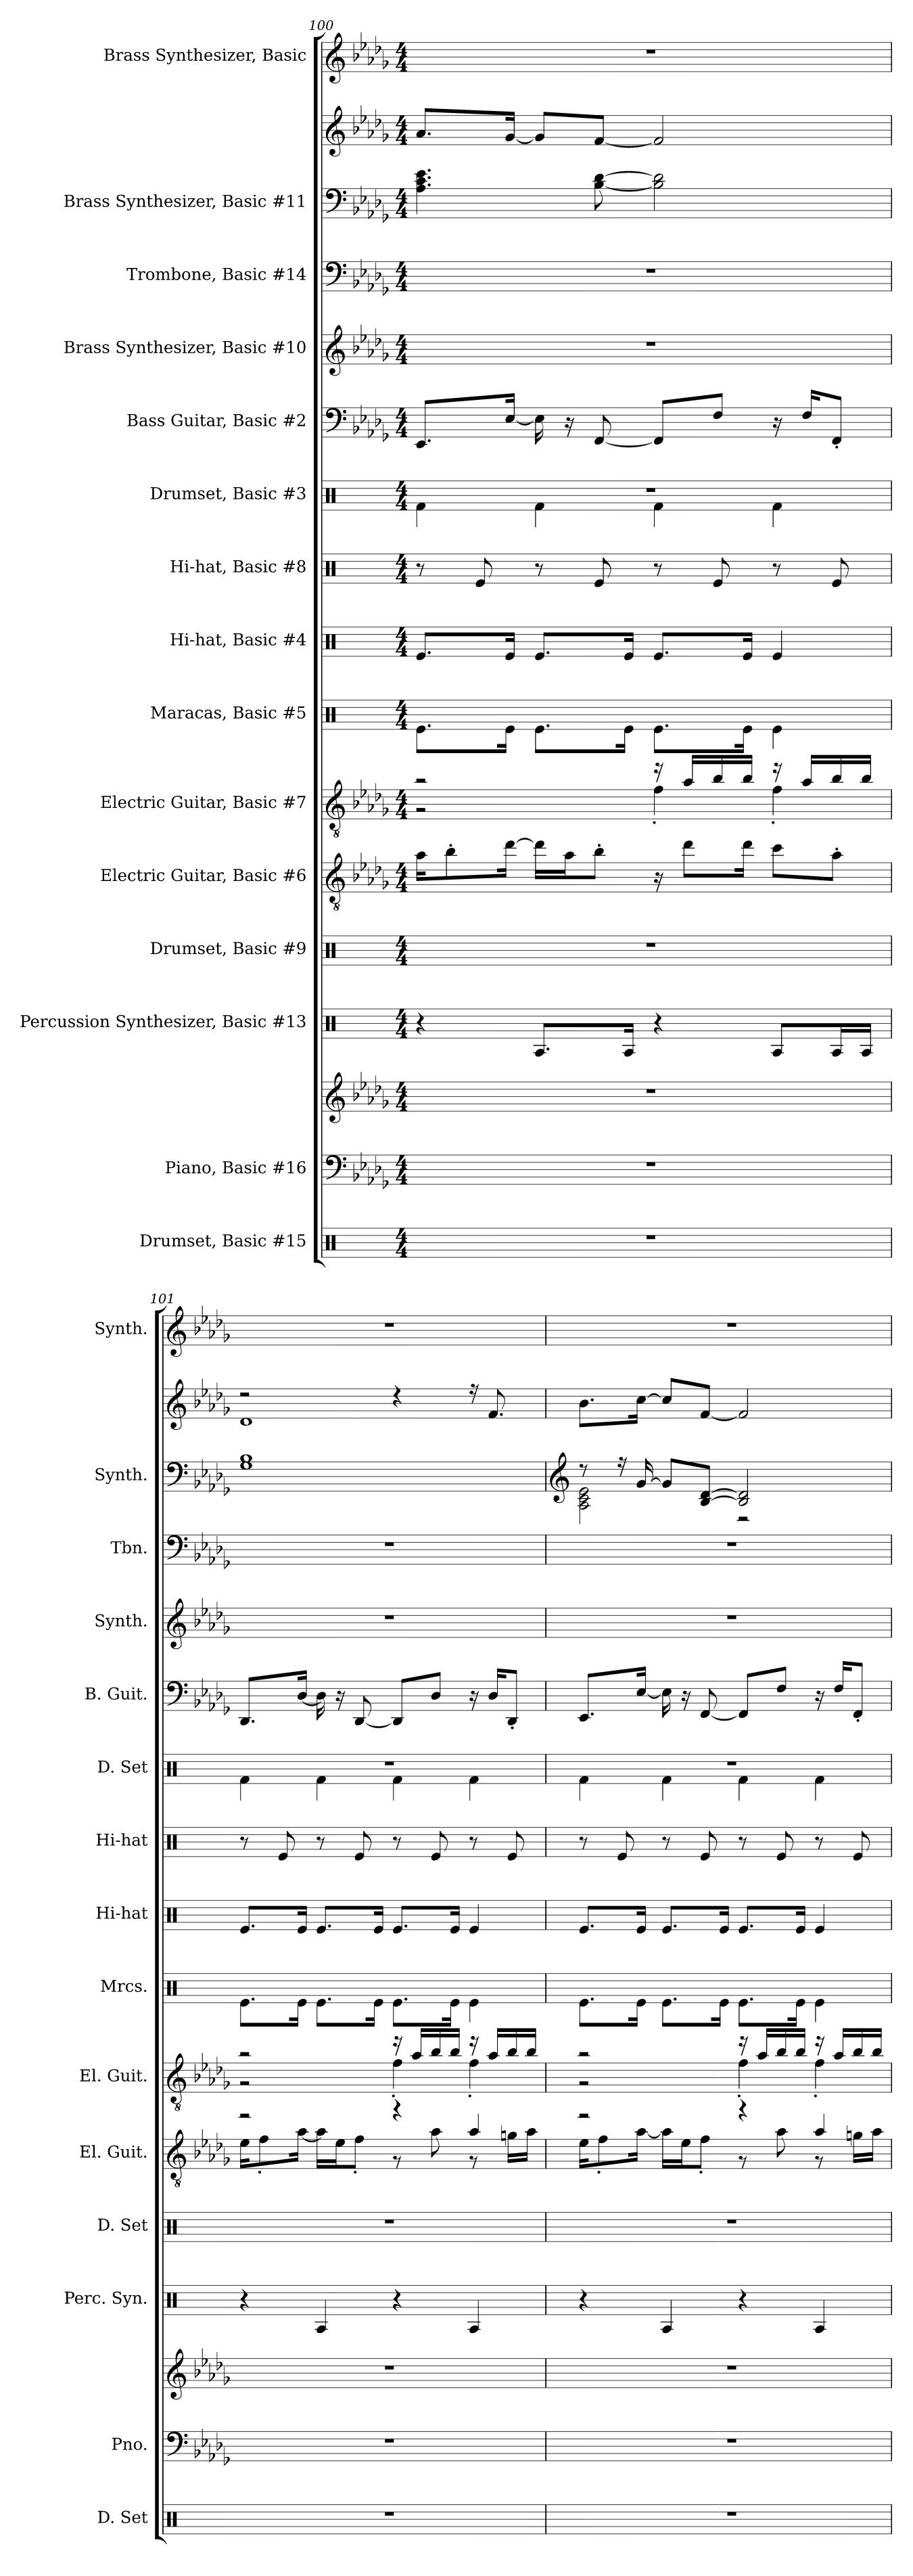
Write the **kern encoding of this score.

**kern	**kern	**kern	**kern	**kern	**kern	**kern	**kern	**kern	**kern	**kern	**kern	**kern	**kern	**kern	**kern	**kern
*part15	*part14	*part14	*part13	*part12	*part11	*part10	*part9	*part8	*part7	*part6	*part5	*part4	*part3	*part2	*part2	*part1
*staff17	*staff16	*staff15	*staff14	*staff13	*staff12	*staff11	*staff10	*staff9	*staff8	*staff7	*staff6	*staff5	*staff4	*staff3	*staff2	*staff1
*I"Drumset, Basic #15	*I"Piano, Basic #16	*	*I"Percussion Synthesizer, Basic #13	*I"Drumset, Basic #9	*I"Electric Guitar, Basic #6	*I"Electric Guitar, Basic #7	*I"Maracas, Basic #5	*I"Hi-hat, Basic #4	*I"Hi-hat, Basic #8	*I"Drumset, Basic #3	*I"Bass Guitar, Basic #2	*I"Brass Synthesizer, Basic #10	*I"Trombone, Basic #14	*I"Brass Synthesizer, Basic #11	*	*I"Brass Synthesizer, Basic
*I'D. Set	*I'Pno.	*	*I'Perc. Syn.	*I'D. Set	*I'El. Guit.	*I'El. Guit.	*I'Mrcs.	*I'Hi-hat	*I'Hi-hat	*I'D. Set	*I'B. Guit.	*I'Synth.	*I'Tbn.	*I'Synth.	*	*I'Synth.
*clefX	*clefF4	*clefG2	*clefX	*clefX	*clefGv2	*clefGv2	*clefX	*clefX	*clefX	*clefX	*clefF4	*clefG2	*clefF4	*clefF4	*clefG2	*clefG2
*	*	*	*	*	*	*	*	*	*	*	*ITrd7c12	*	*	*	*	*
*k[]	*k[b-e-a-d-g-]	*k[b-e-a-d-g-]	*k[]	*k[]	*k[b-e-a-d-g-]	*k[b-e-a-d-g-]	*k[]	*k[]	*k[]	*k[]	*k[b-e-a-d-g-]	*k[b-e-a-d-g-]	*k[b-e-a-d-g-]	*k[b-e-a-d-g-]	*k[b-e-a-d-g-]	*k[b-e-a-d-g-]
*M4/4	*M4/4	*M4/4	*M4/4	*M4/4	*M4/4	*M4/4	*M4/4	*M4/4	*M4/4	*M4/4	*M4/4	*M4/4	*M4/4	*M4/4	*M4/4	*M4/4
=100	=100	=100	=100	=100	=100	=100	=100	=100	=100	=100	=100	=100	=100	=100	=100	=100
*	*	*	*	*	*	*^	*	*	*	*^	*	*	*	*	*	*
1r	1r	1r	4r	1r	16a-\KL	2r	2r	8.Re\L	8.Re/L	8r	1r	4Rf\	8.EEE-/L	1r	1r	4.A-\ 4.c\ 4.e-\	8.a-/L	1r
.	.	.	.	.	8b-'\	.	.	.	.	.	.	.	.	.	.	.	.	.
.	.	.	.	.	.	.	.	.	.	8Re/	.	.	.	.	.	.	.	.
.	.	.	.	.	[16dd-\Jk	.	.	16Re\Jk	16Re/Jk	.	.	.	[16EE-/Jk	.	.	.	[16g-/Jk	.
.	.	.	8.RA/L	.	16dd-\LL]	.	.	8.Re\L	8.Re/L	8r	.	4Rf\	16EE-\]	.	.	.	8g-/L]	.
.	.	.	.	.	16a-\J	.	.	.	.	.	.	.	16r	.	.	.	.	.
.	.	.	.	.	8b-'\J	.	.	.	.	8Re/	.	.	[8FFF/	.	.	[8B-\ [8d-\	[8f/J	.
.	.	.	16RA/Jk	.	.	.	.	16Re\Jk	16Re/Jk	.	.	.	.	.	.	.	.	.
.	.	.	4r	.	16r	16r	4f'\	8.Re\L	8.Re/L	8r	.	4Rf\	8FFF/L]	.	.	2B-\] 2d-\]	2f/]	.
.	.	.	.	.	8dd-\L	16a-/LL	.	.	.	.	.	.	.	.	.	.	.	.
.	.	.	.	.	.	16b-/	.	.	.	8Re/	.	.	8FF/J	.	.	.	.	.
.	.	.	.	.	16dd-\Jk	16b-/JJ	.	16Re\Jk	16Re/Jk	.	.	.	.	.	.	.	.	.
.	.	.	8RA/L	.	8cc\L	16r	4f'\	4Re\	4Re/	8r	.	4Rf\	16r	.	.	.	.	.
.	.	.	.	.	.	16a-/LL	.	.	.	.	.	.	16FF/KL	.	.	.	.	.
.	.	.	16RA/L	.	8a-'\J	16b-/	.	.	.	8Re/	.	.	8FFF'/J	.	.	.	.	.
.	.	.	16RA/JJ	.	.	16b-/JJ	.	.	.	.	.	.	.	.	.	.	.	.
!!LO:PB:g=z
=101	=101	=101	=101	=101	=101	=101	=101	=101	=101	=101	=101	=101	=101	=101	=101	=101	=101	=101
*	*	*	*	*	*^	*	*	*	*	*	*	*	*	*	*	*	*^	*
1r	1r	1r	4r	1r	2r	16e-\KL	2r	2r	8.Re\L	8.Re/L	8r	1r	4Rf\	8.DDD-/L	1r	1r	1G- 1B-	2r	1d-	1r
.	.	.	.	.	.	8f'\	.	.	.	.	.	.	.	.	.	.	.	.	.	.
.	.	.	.	.	.	.	.	.	.	.	8Re/	.	.	.	.	.	.	.	.	.
.	.	.	.	.	.	[16a-\Jk	.	.	16Re\Jk	16Re/Jk	.	.	.	[16DD-/Jk	.	.	.	.	.	.
.	.	.	4RA/	.	.	16a-\LL]	.	.	8.Re\L	8.Re/L	8r	.	4Rf\	16DD-\]	.	.	.	.	.	.
.	.	.	.	.	.	16e-\J	.	.	.	.	.	.	.	16r	.	.	.	.	.	.
.	.	.	.	.	.	8f'\J	.	.	.	.	8Re/	.	.	[8DDD-/	.	.	.	.	.	.
.	.	.	.	.	.	.	.	.	16Re\Jk	16Re/Jk	.	.	.	.	.	.	.	.	.	.
.	.	.	4r	.	4r	8r	16r	4f'\	8.Re\L	8.Re/L	8r	.	4Rf\	8DDD-/L]	.	.	.	4r	.	.
.	.	.	.	.	.	.	16a-/LL	.	.	.	.	.	.	.	.	.	.	.	.	.
.	.	.	.	.	.	8a-\	16b-/	.	.	.	8Re/	.	.	8DD-/J	.	.	.	.	.	.
.	.	.	.	.	.	.	16b-/JJ	.	16Re\Jk	16Re/Jk	.	.	.	.	.	.	.	.	.	.
.	.	.	4RA/	.	4a-/	8r	16r	4f'\	4Re\	4Re/	8r	.	4Rf\	16r	.	.	.	16r	.	.
.	.	.	.	.	.	.	16a-/LL	.	.	.	.	.	.	16DD-/KL	.	.	.	8.f/	.	.
.	.	.	.	.	.	16gn\LL	16b-/	.	.	.	8Re/	.	.	8DDD-'/J	.	.	.	.	.	.
.	.	.	.	.	.	16a-\JJ	16b-/JJ	.	.	.	.	.	.	.	.	.	.	.	.	.
*	*	*	*	*	*	*	*	*	*	*	*	*	*	*	*	*	*	*v	*v	*
=102	=102	=102	=102	=102	=102	=102	=102	=102	=102	=102	=102	=102	=102	=102	=102	=102	=102	=102	=102
*	*	*	*	*	*	*	*	*	*	*	*	*	*	*	*	*	*clefG2	*	*
*	*	*	*	*	*	*	*	*	*	*	*	*	*	*	*	*	*^	*	*
1r	1r	1r	4r	1r	2r	16e-\KL	2r	2r	8.Re\L	8.Re/L	8r	1r	4Rf\	8.EEE-/L	1r	1r	8r	2A-\ 2c\ 2e-\	8.b-\L	1r
.	.	.	.	.	.	8f'\	.	.	.	.	.	.	.	.	.	.	.	.	.	.
.	.	.	.	.	.	.	.	.	.	.	8Re/	.	.	.	.	.	16r	.	.	.
.	.	.	.	.	.	[16a-\Jk	.	.	16Re\Jk	16Re/Jk	.	.	.	[16EE-/Jk	.	.	[16g-/	.	[16cc\Jk	.
.	.	.	4RA/	.	.	16a-\LL]	.	.	8.Re\L	8.Re/L	8r	.	4Rf\	16EE-\]	.	.	8g-/L]	.	8cc/L]	.
.	.	.	.	.	.	16e-\J	.	.	.	.	.	.	.	16r	.	.	.	.	.	.
.	.	.	.	.	.	8f'\J	.	.	.	.	8Re/	.	.	[8FFF/	.	.	[8B-/ [8d-/J	.	[8f/J	.
.	.	.	.	.	.	.	.	.	16Re\Jk	16Re/Jk	.	.	.	.	.	.	.	.	.	.
.	.	.	4r	.	4r	8r	16r	4f'\	8.Re\L	8.Re/L	8r	.	4Rf\	8FFF/L]	.	.	2B-/] 2d-/]	2r	2f/]	.
.	.	.	.	.	.	.	16a-/LL	.	.	.	.	.	.	.	.	.	.	.	.	.
.	.	.	.	.	.	8a-\	16b-/	.	.	.	8Re/	.	.	8FF/J	.	.	.	.	.	.
.	.	.	.	.	.	.	16b-/JJ	.	16Re\Jk	16Re/Jk	.	.	.	.	.	.	.	.	.	.
.	.	.	4RA/	.	4a-/	8r	16r	4f'\	4Re\	4Re/	8r	.	4Rf\	16r	.	.	.	.	.	.
.	.	.	.	.	.	.	16a-/LL	.	.	.	.	.	.	16FF/KL	.	.	.	.	.	.
.	.	.	.	.	.	16gn\LL	16b-/	.	.	.	8Re/	.	.	8FFF'/J	.	.	.	.	.	.
.	.	.	.	.	.	16a-\JJ	16b-/JJ	.	.	.	.	.	.	.	.	.	.	.	.	.
*	*	*	*	*	*v	*v	*	*	*	*	*	*v	*v	*	*	*	*v	*v	*	*
*	*	*	*	*	*	*v	*v	*	*	*	*	*	*	*	*	*	*
=	=	=	=	=	=	=	=	=	=	=	=	=	=	=	=	=
*-	*-	*-	*-	*-	*-	*-	*-	*-	*-	*-	*-	*-	*-	*-	*-	*-
